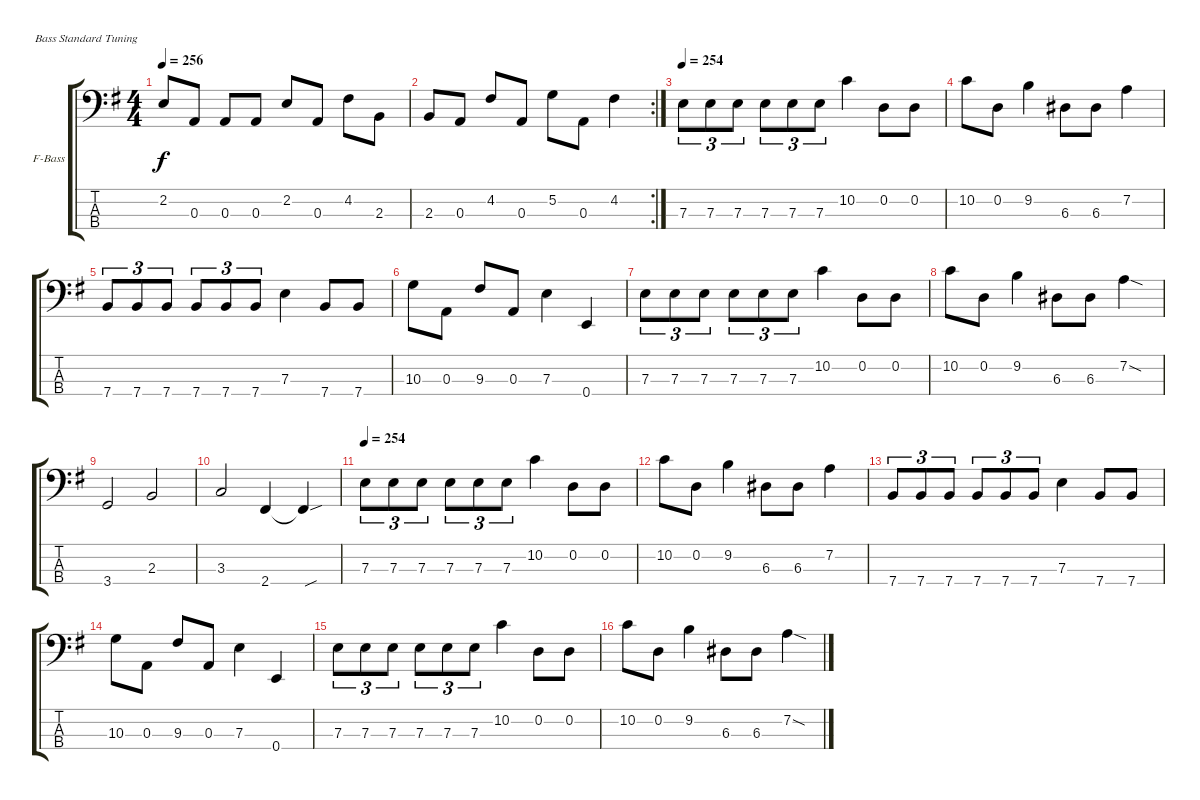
\bracketExtendMode groupsimilarinstruments
\firstSystemTrackNameOrientation horizontal
\otherSystemsTrackNameOrientation horizontal
\track ("Bass I - Shawn Malone (Fretless Bass)" "F-Bass") {instrument fretlessbass}
\staff {score tabs}
\tuning (G2 D2 A1 E1)
\ts (4 4)
\tempo 256
\clef f4
\ks g
2.2.8{dy f} 0.3.8 0.3.8 0.3.8 2.2.8 0.3.8 4.2.8 2.3.8 |
\rc 2
2.3.8 0.3.8 4.2.8 0.3.8 5.2.8 0.3.8 4.2.4 |
\tempo 254
7.3.8{tu (3 2)} 7.3.8{tu (3 2)} 7.3.8{tu (3 2)} 7.3.8{tu (3 2)} 7.3.8{tu (3 2)} 7.3.8{tu (3 2)} 10.2.4 0.2.8 0.2.8 |
10.2.8 0.2.8 9.2.4 6.3.8 6.3.8 7.2.4 |
7.4.8{tu (3 2)} 7.4.8{tu (3 2)} 7.4.8{tu (3 2)} 7.4.8{tu (3 2)} 7.4.8{tu (3 2)} 7.4.8{tu (3 2)} 7.3.4 7.4.8 7.4.8 |
10.3.8 0.3.8 9.3.8 0.3.8 7.3.4 0.4.4 |
7.3.8{tu (3 2)} 7.3.8{tu (3 2)} 7.3.8{tu (3 2)} 7.3.8{tu (3 2)} 7.3.8{tu (3 2)} 7.3.8{tu (3 2)} 10.2.4 0.2.8 0.2.8 |
10.2.8 0.2.8 9.2.4 6.3.8 6.3.8 7.2{sod}.4 |
3.4.2 2.3.2 |
3.3.2 2.4.4 2.4{sou t}.4 |
\tempo 254
7.3.8{tu (3 2)} 7.3.8{tu (3 2)} 7.3.8{tu (3 2)} 7.3.8{tu (3 2)} 7.3.8{tu (3 2)} 7.3.8{tu (3 2)} 10.2.4 0.2.8 0.2.8 |
10.2.8 0.2.8 9.2.4 6.3.8 6.3.8 7.2.4 |
7.4.8{tu (3 2)} 7.4.8{tu (3 2)} 7.4.8{tu (3 2)} 7.4.8{tu (3 2)} 7.4.8{tu (3 2)} 7.4.8{tu (3 2)} 7.3.4 7.4.8 7.4.8 |
10.3.8 0.3.8 9.3.8 0.3.8 7.3.4 0.4.4 |
7.3.8{tu (3 2)} 7.3.8{tu (3 2)} 7.3.8{tu (3 2)} 7.3.8{tu (3 2)} 7.3.8{tu (3 2)} 7.3.8{tu (3 2)} 10.2.4 0.2.8 0.2.8 |
10.2.8 0.2.8 9.2.4 6.3.8 6.3.8 7.2{sod}.4
